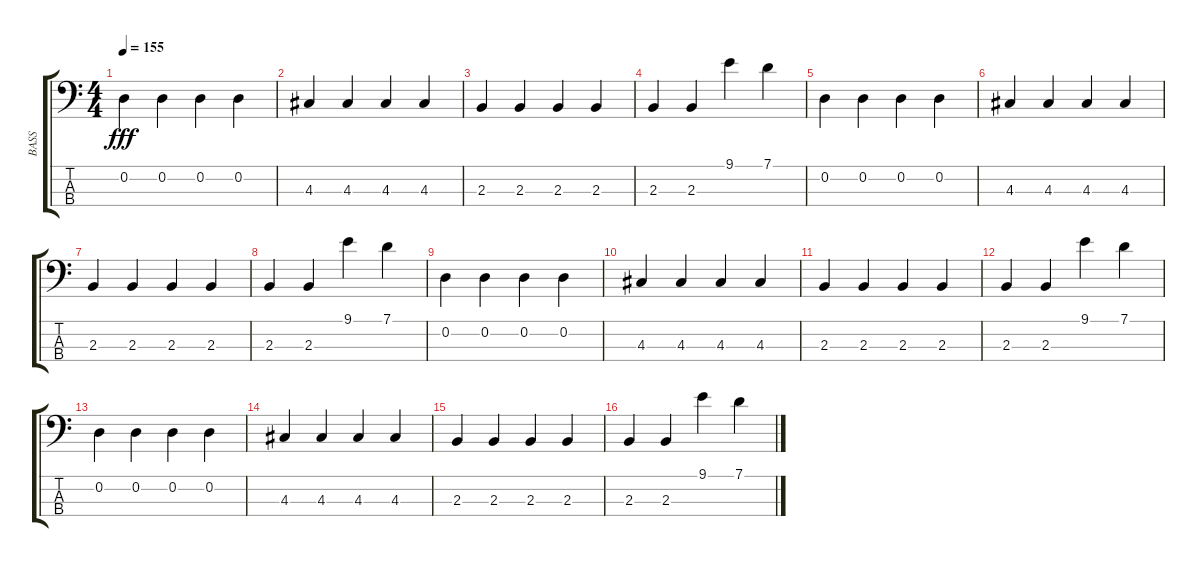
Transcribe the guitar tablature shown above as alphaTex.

\track ("BASS" "BASS") {instrument electricbasspick}
\staff {score tabs}
\tuning (G2 D2 A1 E1) {hide}
\ts (4 4)
\tempo 155
\clef f4
\ks c
0.2.4{dy fff balance 14} 0.2.4 0.2.4 0.2.4 |
4.3.4 4.3.4 4.3.4 4.3.4 |
2.3.4 2.3.4 2.3.4 2.3.4 |
2.3.4 2.3.4 9.1.4 7.1.4 |
0.2.4 0.2.4 0.2.4 0.2.4 |
4.3.4 4.3.4 4.3.4 4.3.4 |
2.3.4 2.3.4 2.3.4 2.3.4 |
2.3.4 2.3.4 9.1.4 7.1.4 |
0.2.4 0.2.4 0.2.4 0.2.4 |
4.3.4 4.3.4 4.3.4 4.3.4 |
2.3.4 2.3.4 2.3.4 2.3.4 |
2.3.4 2.3.4 9.1.4 7.1.4 |
0.2.4 0.2.4 0.2.4 0.2.4 |
4.3.4 4.3.4 4.3.4 4.3.4 |
2.3.4 2.3.4 2.3.4 2.3.4 |
2.3.4 2.3.4 9.1.4 7.1.4
